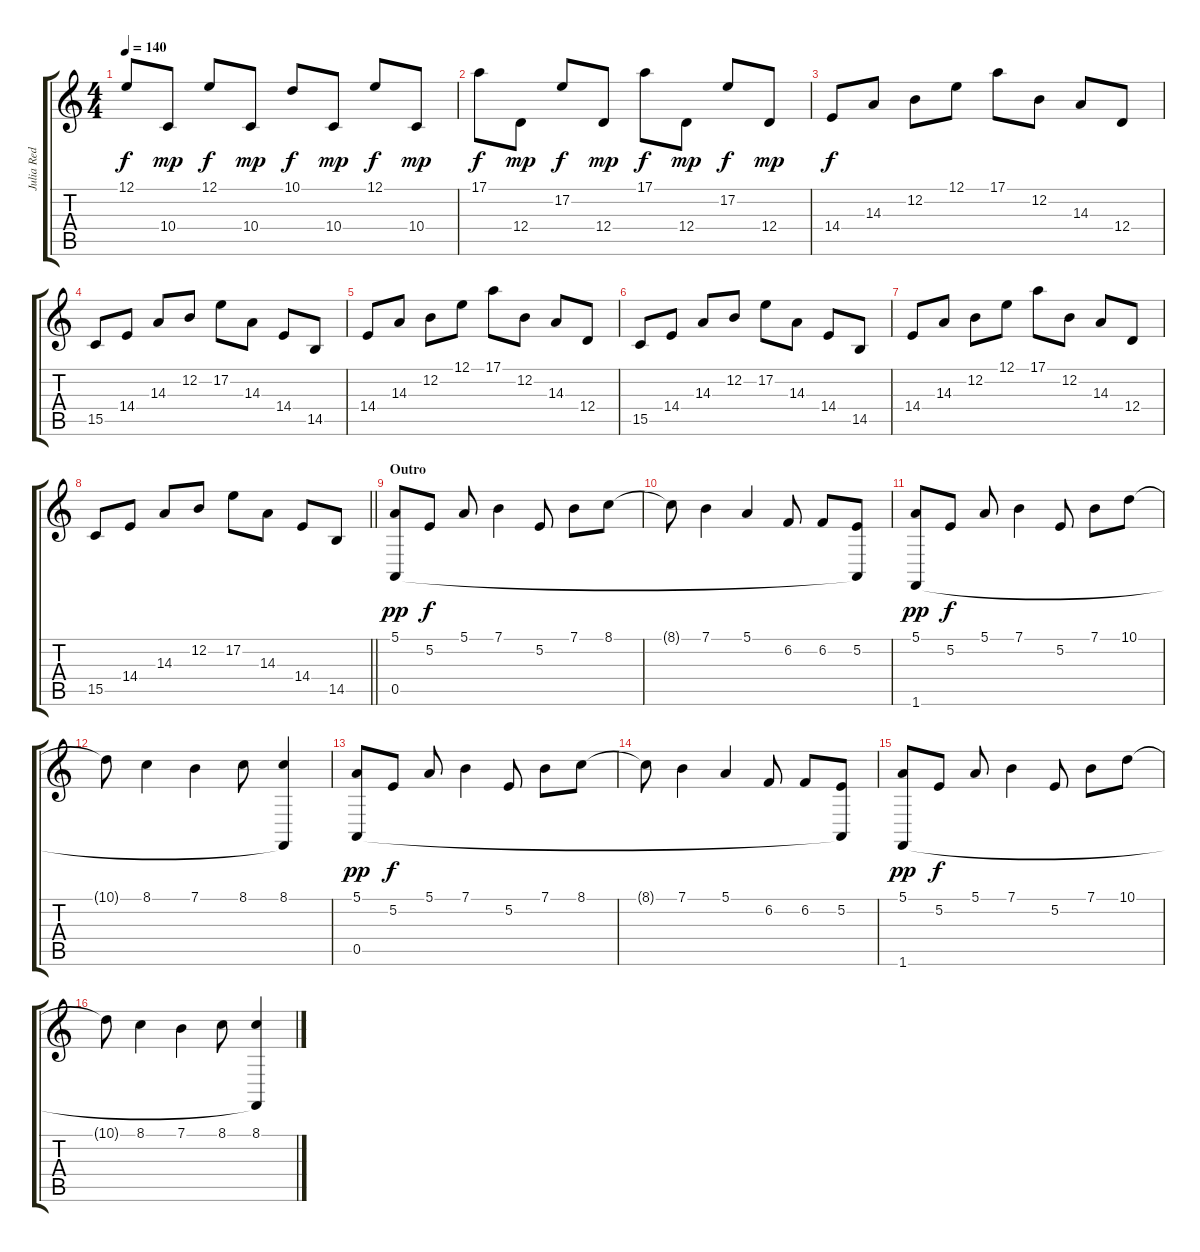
\track ("Julia Red" "Julia Red") {instrument vibraphone}
\staff {score tabs}
\tuning (E4 B3 G3 D3 A2 E2) {hide}
\ts (4 4)
\tempo 140
\clef g2
\ks c
12.1.8{dy f} 10.4.8{dy mp} 12.1.8{dy f} 10.4.8{dy mp} 10.1.8{dy f} 10.4.8{dy mp} 12.1.8{dy f} 10.4.8{dy mp} |
17.1.8{dy f} 12.4.8{dy mp} 17.2.8{dy f} 12.4.8{dy mp} 17.1.8{dy f} 12.4.8{dy mp} 17.2.8{dy f} 12.4.8{dy mp} |
14.4.8{dy f} 14.3.8 12.2.8 12.1.8 17.1.8 12.2.8 14.3.8 12.4.8 |
15.5.8 14.4.8 14.3.8 12.2.8 17.2.8 14.3.8 14.4.8 14.5.8 |
14.4.8 14.3.8 12.2.8 12.1.8 17.1.8 12.2.8 14.3.8 12.4.8 |
15.5.8 14.4.8 14.3.8 12.2.8 17.2.8 14.3.8 14.4.8 14.5.8 |
14.4.8 14.3.8 12.2.8 12.1.8 17.1.8 12.2.8 14.3.8 12.4.8 |
\barLineRight lightlight
15.5.8 14.4.8 14.3.8 12.2.8 17.2.8 14.3.8 14.4.8 14.5.8 |
\section ("" "Outro")
(5.1 0.5).8{dy pp instrument synthstrings1} 5.2.8{dy f} 5.1.8 7.1.4 5.2.8 7.1.8 8.1.8 |
8.1{t}.8 7.1.4 5.1.4 6.2.8 6.2.8 (5.2 0.5{t}).8 |
(5.1 1.6).8{dy pp} 5.2.8{dy f} 5.1.8 7.1.4 5.2.8 7.1.8 10.1.8 |
10.1{t}.8 8.1.4 7.1.4 8.1.8 (8.1 1.6{t}).4 |
(5.1 0.5).8{dy pp} 5.2.8{dy f} 5.1.8 7.1.4 5.2.8 7.1.8 8.1.8 |
8.1{t}.8 7.1.4 5.1.4 6.2.8 6.2.8 (5.2 0.5{t}).8 |
(5.1 1.6).8{dy pp} 5.2.8{dy f} 5.1.8 7.1.4 5.2.8 7.1.8 10.1.8 |
10.1{t}.8 8.1.4 7.1.4 8.1.8 (8.1 1.6{t}).4
